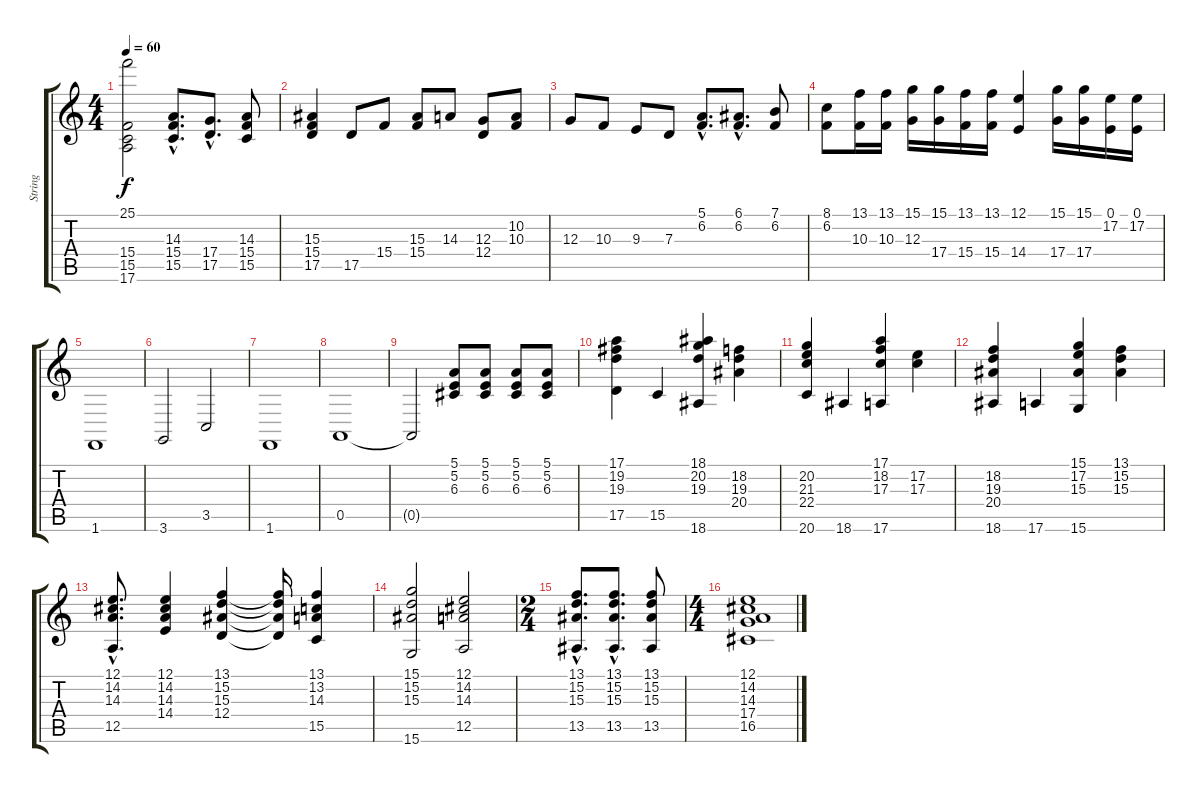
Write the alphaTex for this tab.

\track ("String" "String") {instrument stringensemble1}
\staff {score tabs}
\tuning (E4 B3 G3 D3 A2 E2) {hide}
\ts (4 4)
\tempo 60
\clef g2
\ks c
(25.1 15.4 15.5 17.6).2{dy f} (14.3{hac} 15.4{hac} 15.5{hac}).8{d} (17.4{hac} 17.5{hac}).8{d} (14.3 15.4 15.5).8 |
(15.3 15.4 17.5).4 17.5.8 15.4.8 (15.3 15.4).8 14.3.8 (12.3 12.4).8 (10.2 10.3).8 |
12.3.8 10.3.8 9.3.8 7.3.8 (5.1{hac} 6.2{hac}).8{d} (6.1{hac} 6.2{hac}).8{d} (7.1 6.2).8 |
(8.1 6.2).8 (13.1 10.3).16 (13.1 10.3).16 (15.1 12.3).16 (15.1 17.4).16 (13.1 15.4).16 (13.1 15.4).16 (12.1 14.4).4 (15.1 17.4).16 (15.1 17.4).16 (0.1 17.2).16 (0.1 17.2).16 |
1.6.1 |
3.6.2 3.5.2 |
1.6.1 |
0.5.1 |
0.5{t}.2 (5.1 5.2 6.3).8 (5.1 5.2 6.3).8 (5.1 5.2 6.3).8 (5.1 5.2 6.3).8 |
(17.1 19.2 19.3 17.5).4 15.5.4 (18.1 20.2 19.3 18.6).4 (18.2 19.3 20.4).4 |
(20.2 21.3 22.4 20.6).4 18.6.4 (17.1 18.2 17.3 17.6).4 (17.2 17.3).4 |
(18.2 19.3 20.4 18.6).4 17.6.4 (15.1 17.2 15.3 15.6).4 (13.1 15.2 15.3).4 |
(12.1{hac} 14.2{hac} 14.3{hac} 12.5{hac}).8{d} (12.1 14.2 14.3 14.4).4 (13.1 15.2 15.3 12.4).4 (13.1{t} 15.2{t} 15.3{t} 12.4{t}).16 (13.1 13.2 14.3 15.5).4 |
(15.1 15.2 15.3 15.6).2 (12.1 14.2 14.3 12.5).2 |
\ts (2 4)
(13.1{hac} 15.2{hac} 15.3{hac} 13.5{hac}).8{d} (13.1{hac} 15.2{hac} 15.3{hac} 13.5{hac}).8{d} (13.1 15.2 15.3 13.5).8 |
\ts (4 4)
(12.1 14.2 14.3 17.4 16.5).1
